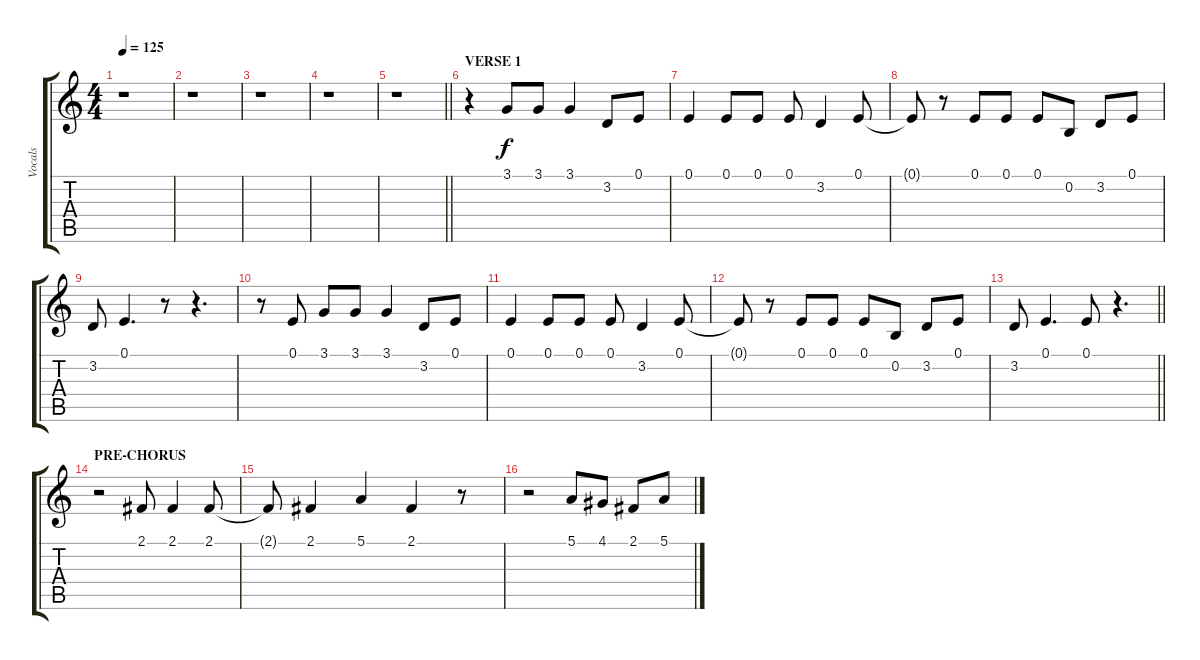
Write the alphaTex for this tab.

\track ("Vocals" "Vocals") {instrument oboe}
\staff {score tabs}
\tuning (E4 B3 G3 D3 A2 E2) {hide}
\ts (4 4)
\tempo 125
\clef g2
\ks c
r.1{dy f} |
r.1 |
r.1 |
r.1 |
\barLineRight lightlight
r.1 |
\section ("" "VERSE 1")
r.4 3.1.8 3.1.8 3.1.4 3.2.8 0.1.8 |
0.1.4 0.1.8 0.1.8 0.1.8 3.2.4 0.1.8 |
0.1{t}.8 r.8 0.1.8 0.1.8 0.1.8 0.2.8 3.2.8 0.1.8 |
3.2.8 0.1.4{d} r.8 r.4{d} |
r.8 0.1.8 3.1.8 3.1.8 3.1.4 3.2.8 0.1.8 |
0.1.4 0.1.8 0.1.8 0.1.8 3.2.4 0.1.8 |
0.1{t}.8 r.8 0.1.8 0.1.8 0.1.8 0.2.8 3.2.8 0.1.8 |
\barLineRight lightlight
3.2.8 0.1.4{d} 0.1.8 r.4{d} |
\section ("" "PRE-CHORUS")
r.2 2.1.8 2.1.4 2.1.8 |
2.1{t}.8 2.1.4 5.1.4 2.1.4 r.8 |
r.2 5.1.8 4.1.8 2.1.8 5.1.8
